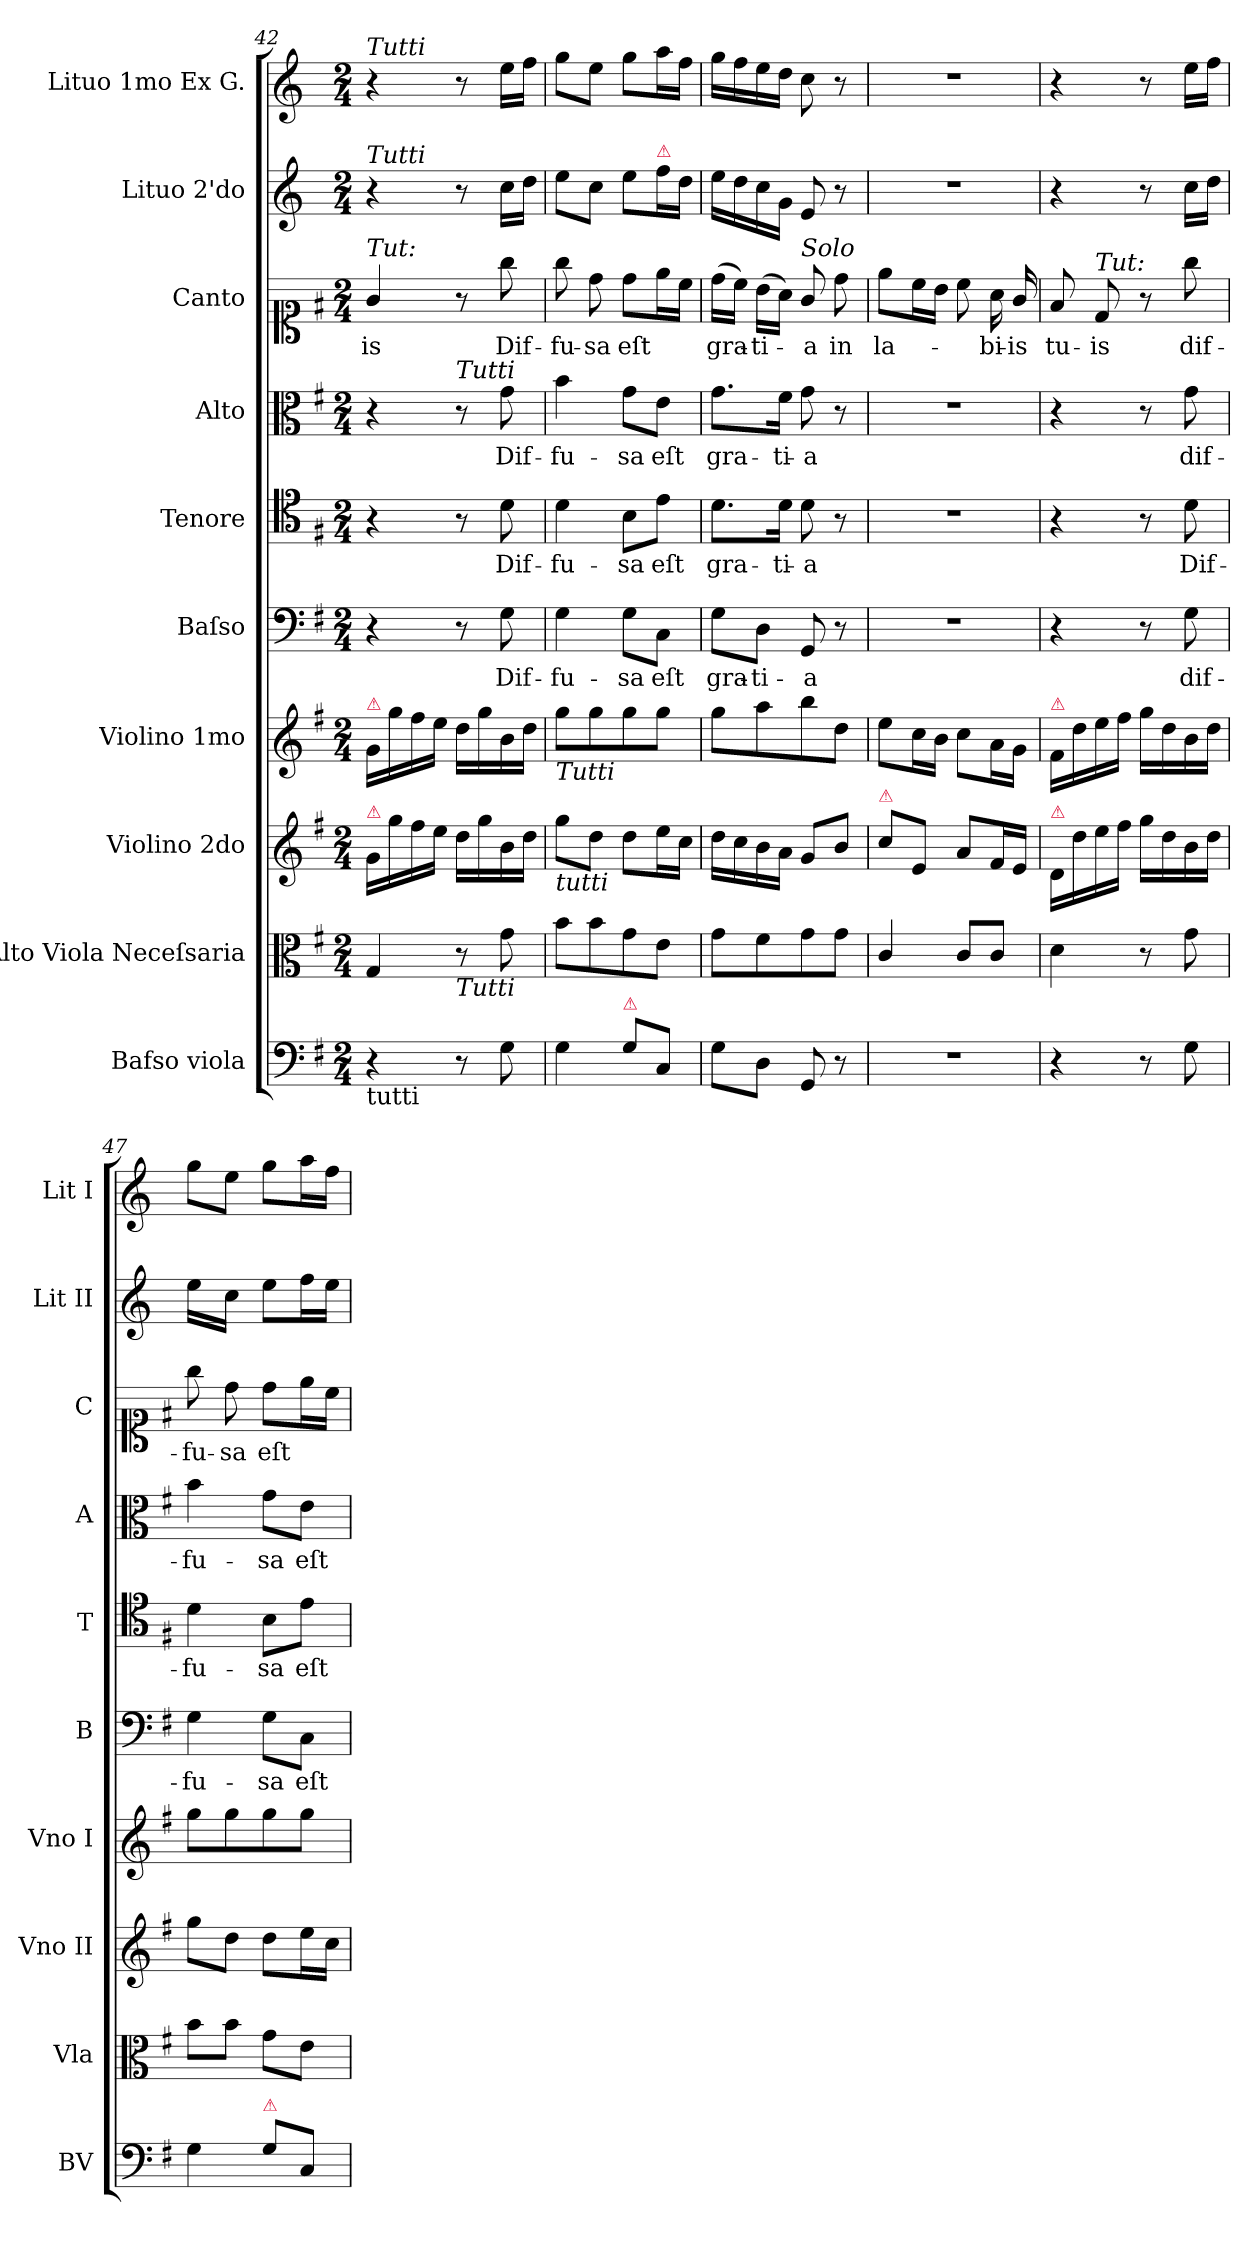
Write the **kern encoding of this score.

**kern	**kern	**dynam	**kern	**dynam	**kern	**dynam	**kern	**text	**kern	**text	**kern	**text	**kern	**text	**kern	**kern
*part10	*part9	*part9	*part8	*part8	*part7	*part7	*part6	*part6	*part5	*part5	*part4	*part4	*part3	*part3	*part2	*part1
*staff10	*staff9	*staff9	*staff8	*staff8	*staff7	*staff7	*staff6	*staff6	*staff5	*staff5	*staff4	*staff4	*staff3	*staff3	*staff2	*staff1
*I"Bafso viola	*I"Alto Viola Neceſsaria	*	*I"Violino 2do	*	*I"Violino 1mo	*	*I"Baſso	*	*I"Tenore	*	*I"Alto	*	*I"Canto	*	*I"Lituo 2'do	*I"Lituo 1mo Ex G.
*I'BV	*I'Vla	*	*I'Vno II	*	*I'Vno I	*	*I'B	*	*I'T	*	*I'A	*	*I'C	*	*I'Lit II	*I'Lit I
*clefF4	*clefC3	*	*clefG2	*	*clefG2	*	*clefF4	*	*clefC4	*	*clefC3	*	*clefC1	*	*clefG2	*clefG2
*	*	*	*	*	*	*	*	*	*	*	*	*	*	*	*ITrd-4c-7	*ITrd-4c-7
*k[f#]	*k[f#]	*	*k[f#]	*	*k[f#]	*	*k[f#]	*	*k[f#]	*	*k[f#]	*	*k[f#]	*	*k[f#]	*k[f#]
*M2/4	*M2/4	*	*M2/4	*	*M2/4	*	*M2/4	*	*M2/4	*	*M2/4	*	*M2/4	*	*M2/4	*M2/4
=42	=42	=42	=42	=42	=42	=42	=42	=42	=42	=42	=42	=42	=42	=42	=42	=42
!	!	!	!	!	!	!	!	!	!	!	!	!	!	!	!	!LO:TX:a:i:t=Tutti
!	!	!	!	!	!	!	!	!	!	!	!	!	!	!	!LO:TX:a:i:t=Tutti	!
!	!	!	!	!	!	!	!	!	!	!	!	!	!LO:TX:a:i:t=Tut&colon;	!	!	!
!	!	!	!	!	!LO:TX:a:color=crimson:t=⚠	!	!	!	!	!	!	!	!	!	!	!
!	!	!	!LO:TX:a:color=crimson:t=⚠	!	!	!	!	!	!	!	!	!	!	!	!	!
!LO:TX:b:t=tutti	!	!	!	!	!	!	!	!	!	!	!	!	!	!	!	!
!	!	!	!	!LO:DY:b	!	!LO:DY:b	!	!	!	!	!	!	!	!	!	!
4r	4G/	.	16g/LL	forte	16g/LL	forte	4r	.	4r	.	4r	.	4g/	-is	4r	4r
.	.	.	16gg\	.	16gg\	.	.	.	.	.	.	.	.	.	.	.
.	.	.	16ff#\	.	16ff#\	.	.	.	.	.	.	.	.	.	.	.
.	.	.	16ee\JJ	.	16ee\JJ	.	.	.	.	.	.	.	.	.	.	.
!	!	!	!	!	!	!	!	!	!	!	!LO:TX:a:i:t=Tutti	!	!	!	!	!
!	!LO:TX:b:i:t=Tutti	!	!	!	!	!	!	!	!	!	!	!	!	!	!	!
8r	8r	.	16dd\LL	.	16dd\LL	.	8r	.	8r	.	8r	.	8r	.	8r	8r
.	.	.	16gg\	.	16gg\	.	.	.	.	.	.	.	.	.	.	.
!	!	!LO:DY:a	!	!	!	!	!	!	!	!	!	!	!	!	!	!
8G\	8g\	Forte	16b\	.	16b\	.	8G\	Dif-	8d\	Dif-	8g\	Dif-	8gg\	Dif-	16gg\LL	16bb\LL
.	.	.	16dd\JJ	.	16dd\JJ	.	.	.	.	.	.	.	.	.	16aa\JJ	16ccc\JJ
=43	=43	=43	=43	=43	=43	=43	=43	=43	=43	=43	=43	=43	=43	=43	=43	=43
!	!	!	!	!	!LO:TX:b:i:t=Tutti	!	!	!	!	!	!	!	!	!	!	!
!	!	!	!LO:TX:b:i:t=tutti	!	!	!	!	!	!	!	!	!	!	!	!	!
4G\	8b\L	.	8gg\L	.	8gg\L	.	4G\	-fu-	4d\	-fu-	4b\	-fu-	8gg\	-fu-	8bb\L	8ddd\L
.	8b\	.	8dd\J	.	8gg\	.	.	.	.	.	.	.	8dd\	-sa	8gg\J	8bb\J
!LO:TX:a:color=crimson:t=⚠	!	!	!	!	!	!	!	!	!	!	!	!	!	!	!	!
8G\L	8g\	.	8dd\L	.	8gg\	.	8G\L	-sa	8B\L	-sa	8g\L	-sa	8dd\L	eſt	8bb\L	8ddd\L
!	!	!	!	!	!	!	!	!	!	!	!	!	!	!	!LO:TX:a:color=crimson:t=⚠	!
8C/J	8e\J	.	16ee\L	.	8gg\J	.	8C\J	eſt	8e\J	eſt	8e\J	eſt	16ee\L	.	16ccc\L	16eee\L
.	.	.	16cc\JJ	.	.	.	.	.	.	.	.	.	16cc\JJ	.	16aa\JJ	16ccc\JJ
=44	=44	=44	=44	=44	=44	=44	=44	=44	=44	=44	=44	=44	=44	=44	=44	=44
8G\L	8g\L	.	16dd\LL	.	8gg\L	.	8G\L	gra-	8.d\L	gra-	8.g\L	gra-	(>16dd\LL	gra-	16bb\LL	16ddd\LL
.	.	.	16cc\	.	.	.	.	.	.	.	.	.	16cc\JJ)	.	16aa\	16ccc\
8D\J	8f#\	.	16b\	.	8aa\	.	8D\J	-ti-	.	.	.	.	(>16b\LL	-ti-	16gg\	16bb\
.	.	.	16a\JJ	.	.	.	.	.	16d\Jk	-ti-	16f#\Jk	-ti-	16a\JJ)	.	16dd\JJ	16aa\JJ
!	!	!	!	!	!	!	!	!	!	!	!	!	!LO:TX:a:i:t=Solo	!	!	!
!	!	!	!	!LO:DY:b	!	!	!	!	!	!	!	!	!	!	!	!
8GG/	8g\	.	8g/L	piano	8bb\	.	8GG/	-a	8d\	-a	8g\	-a	8g/	-a	8b/	8gg\
!	!	!LO:DY:b	!	!	!	!	!	!	!	!	!	!	!	!	!	!
8r	8g\J	piano	8b/J	.	8dd\J	.	8r	.	8r	.	8r	.	8dd\	in	8r	8r
=45	=45	=45	=45	=45	=45	=45	=45	=45	=45	=45	=45	=45	=45	=45	=45	=45
!	!	!	!LO:TX:a:color=crimson:t=⚠	!	!	!	!	!	!	!	!	!	!	!	!	!
!	!	!	!	!	!	!LO:DY:b	!	!	!	!	!	!	!	!	!	!
2r	4c/	.	8cc\L	.	8ee\L	piano	2r	.	2r	.	2r	.	8ee\L	la-	2r	2r
.	.	.	8e/J	.	16cc\L	.	.	.	.	.	.	.	16cc\L	.	.	.
.	.	.	.	.	16b\JJ	.	.	.	.	.	.	.	16b\JJ	.	.	.
.	8c/L	.	8a/L	.	8cc\L	.	.	.	.	.	.	.	8cc\	.	.	.
.	8c/J	.	16f#/L	.	16a\L	.	.	.	.	.	.	.	16a\	-bi-	.	.
.	.	.	16e/JJ	.	16g\JJ	.	.	.	.	.	.	.	16g/	-is	.	.
=46	=46	=46	=46	=46	=46	=46	=46	=46	=46	=46	=46	=46	=46	=46	=46	=46
!	!	!	!	!	!LO:TX:a:color=crimson:t=⚠	!	!	!	!	!	!	!	!	!	!	!
!	!	!	!LO:TX:a:color=crimson:t=⚠	!	!	!	!	!	!	!	!	!	!	!	!	!
4r	4d\	.	16d/LL	.	16f#/LL	.	4r	.	4r	.	4r	.	8f#/	tu-	4r	4r
!	!	!	!	!LO:DY:b	!	!LO:DY:b	!	!	!	!	!	!	!	!	!	!
.	.	.	16dd\	forte	16dd\	forte	.	.	.	.	.	.	.	.	.	.
!	!	!	!	!	!	!	!	!	!	!	!	!	!LO:TX:a:i:t=Tut&colon;	!	!	!
.	.	.	16ee\	.	16ee\	.	.	.	.	.	.	.	8d/	-is	.	.
.	.	.	16ff#\JJ	.	16ff#\JJ	.	.	.	.	.	.	.	.	.	.	.
8r	8r	.	16gg\LL	.	16gg\LL	.	8r	.	8r	.	8r	.	8r	.	8r	8r
.	.	.	16dd\	.	16dd\	.	.	.	.	.	.	.	.	.	.	.
!	!	!LO:DY:b	!	!	!	!	!	!	!	!	!	!	!	!	!	!
8G\	8g\	forte	16b\	.	16b\	.	8G\	dif-	8d\	Dif-	8g\	dif-	8gg\	dif-	16gg\LL	16bb\LL
.	.	.	16dd\JJ	.	16dd\JJ	.	.	.	.	.	.	.	.	.	16aa\JJ	16ccc\JJ
=47	=47	=47	=47	=47	=47	=47	=47	=47	=47	=47	=47	=47	=47	=47	=47	=47
!	!	!	!	!	!	!	!	!	!	!	!	!	!	!	!LO:N:vis=16	!
4G\	8b\L	.	8gg\L	.	8gg\L	.	4G\	-fu-	4d\	-fu-	4b\	-fu-	8gg\	-fu-	8bb\LL	8ddd\L
!	!	!	!	!	!	!	!	!	!	!	!	!	!	!	!LO:N:vis=16	!
.	8b\J	.	8dd\J	.	8gg\	.	.	.	.	.	.	.	8dd\	-sa	8gg\JJ	8bb\J
!LO:TX:a:color=crimson:t=⚠	!	!	!	!	!	!	!	!	!	!	!	!	!	!	!	!
8G\L	8g\L	.	8dd\L	.	8gg\	.	8G\L	-sa	8B\L	-sa	8g\L	-sa	8dd\L	eſt	8bb\L	8ddd\L
8C/J	8e\J	.	16ee\L	.	8gg\J	.	8C\J	eſt	8e\J	eſt	8e\J	eſt	16ee\L	.	16ccc\L	16eee\L
.	.	.	16cc\JJ	.	.	.	.	.	.	.	.	.	16cc\JJ	.	16bb\JJ	16ccc\JJ
=	=	=	=	=	=	=	=	=	=	=	=	=	=	=	=	=
*-	*-	*-	*-	*-	*-	*-	*-	*-	*-	*-	*-	*-	*-	*-	*-	*-
